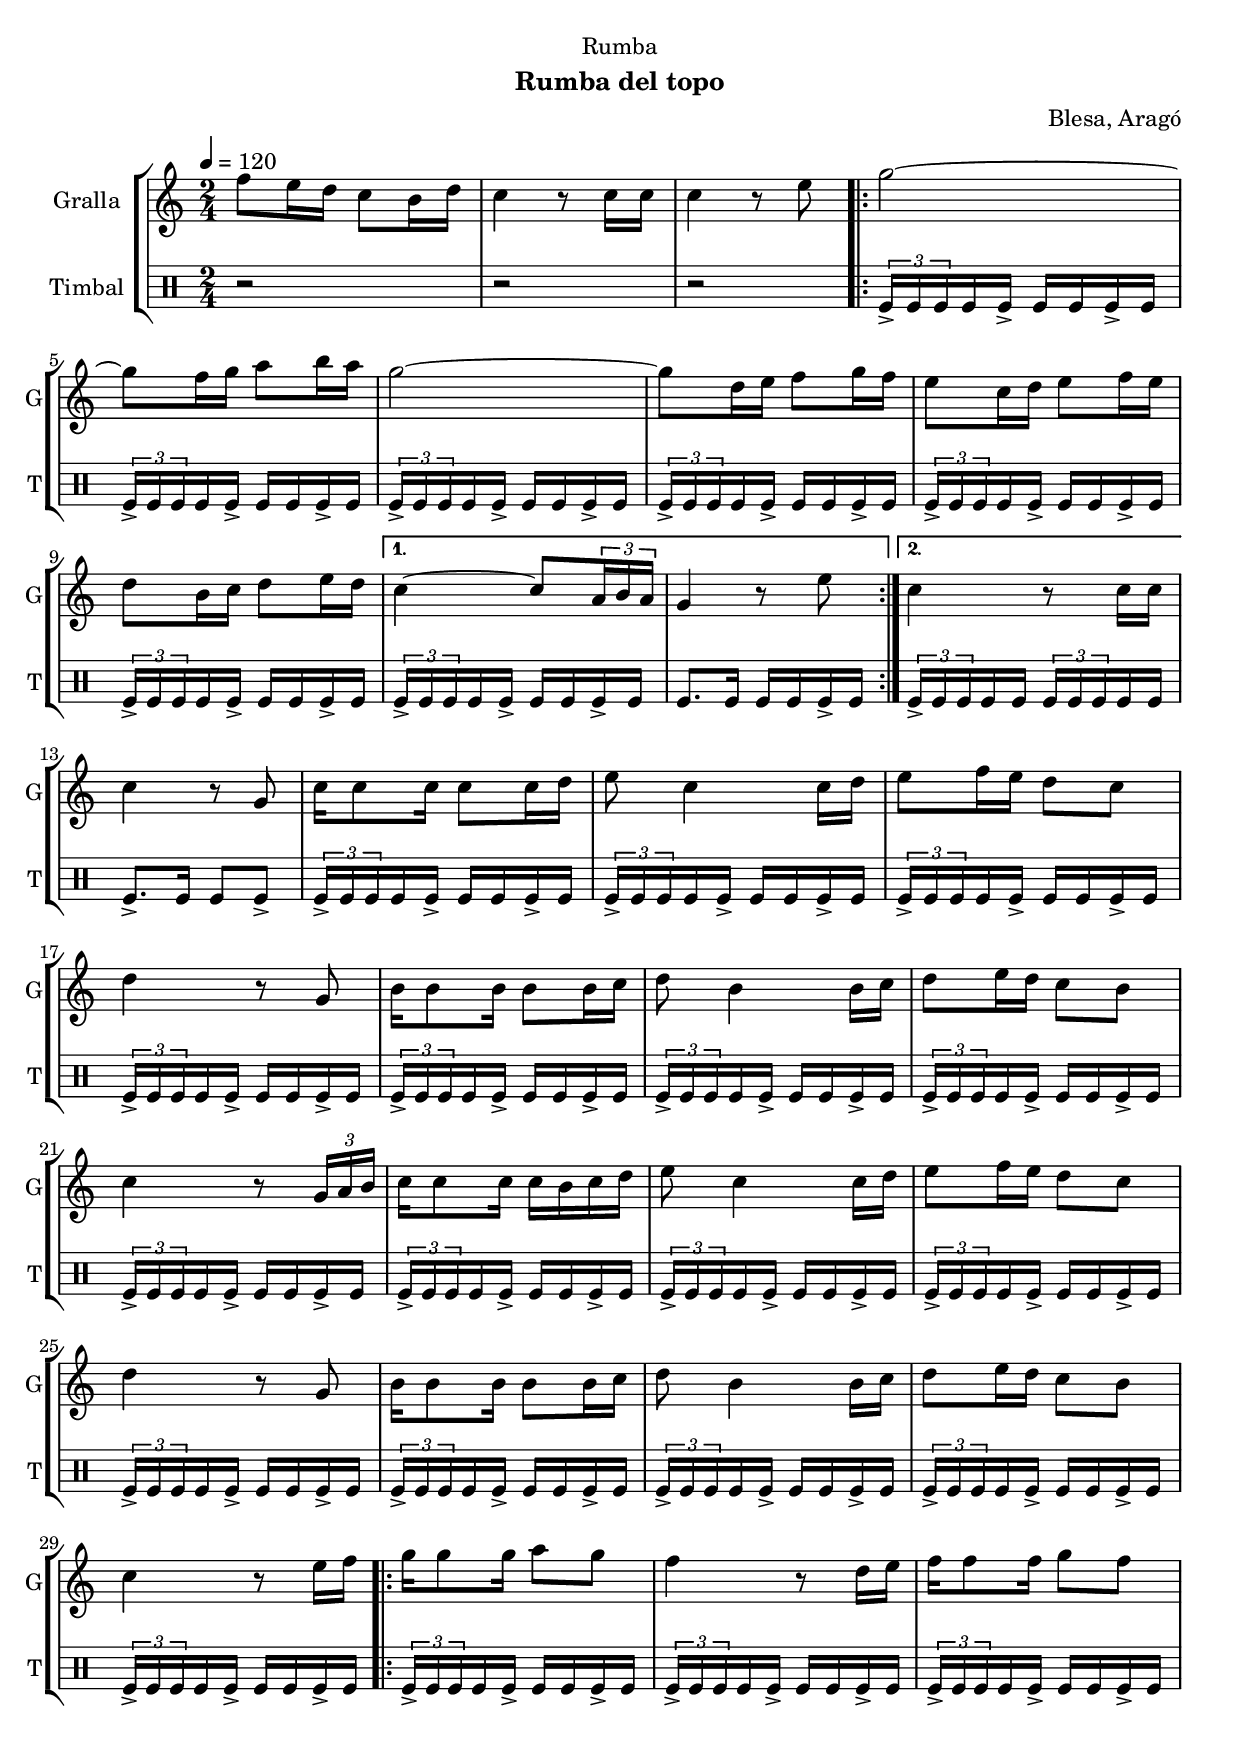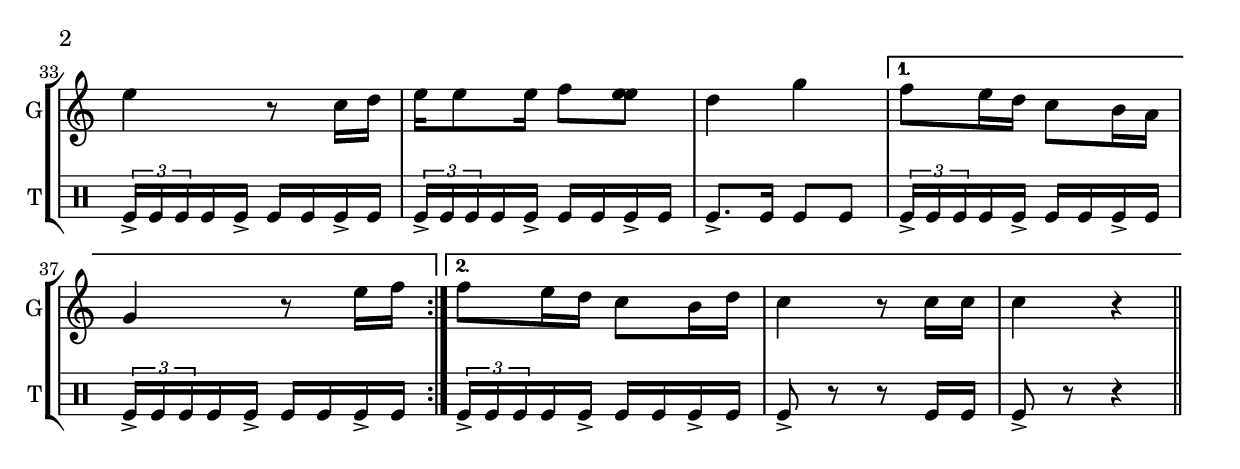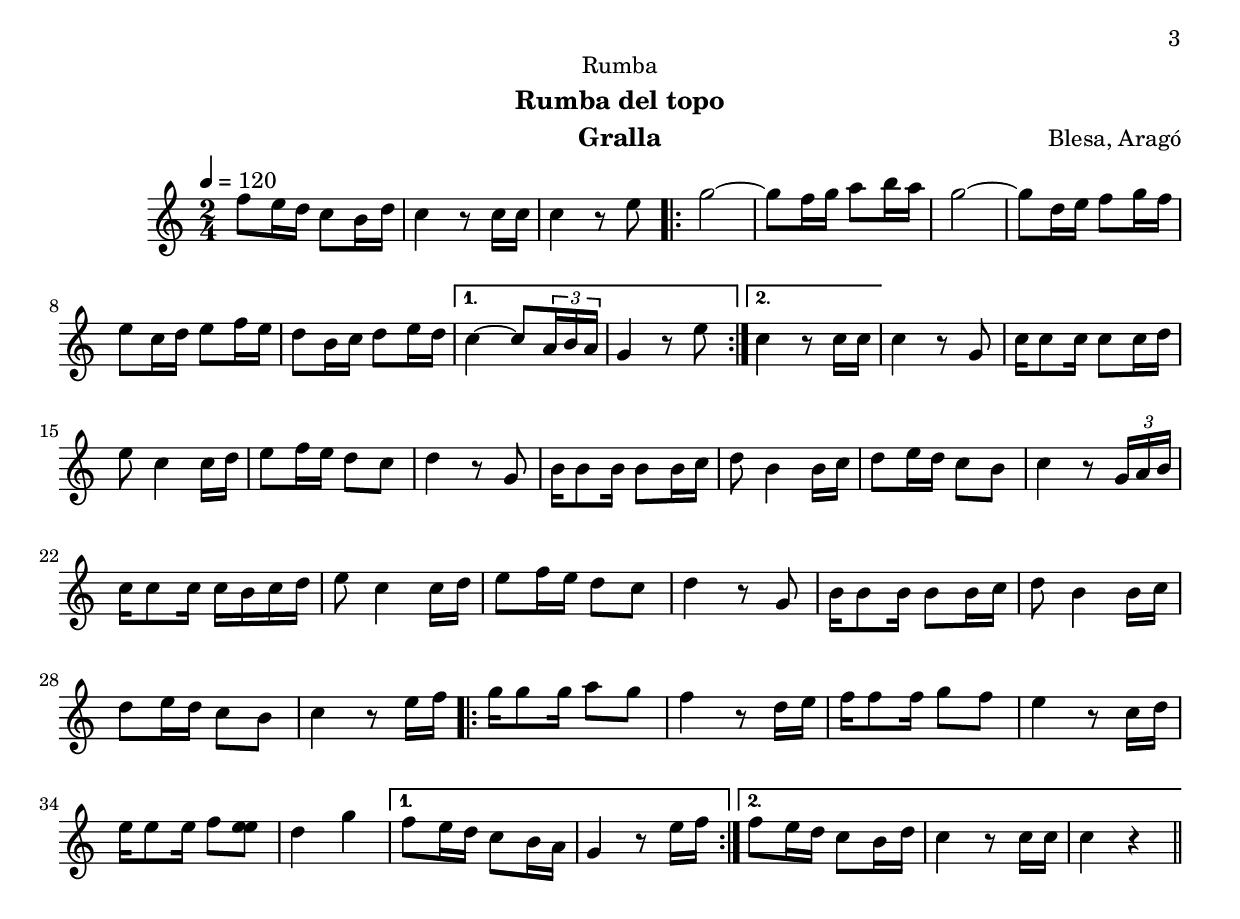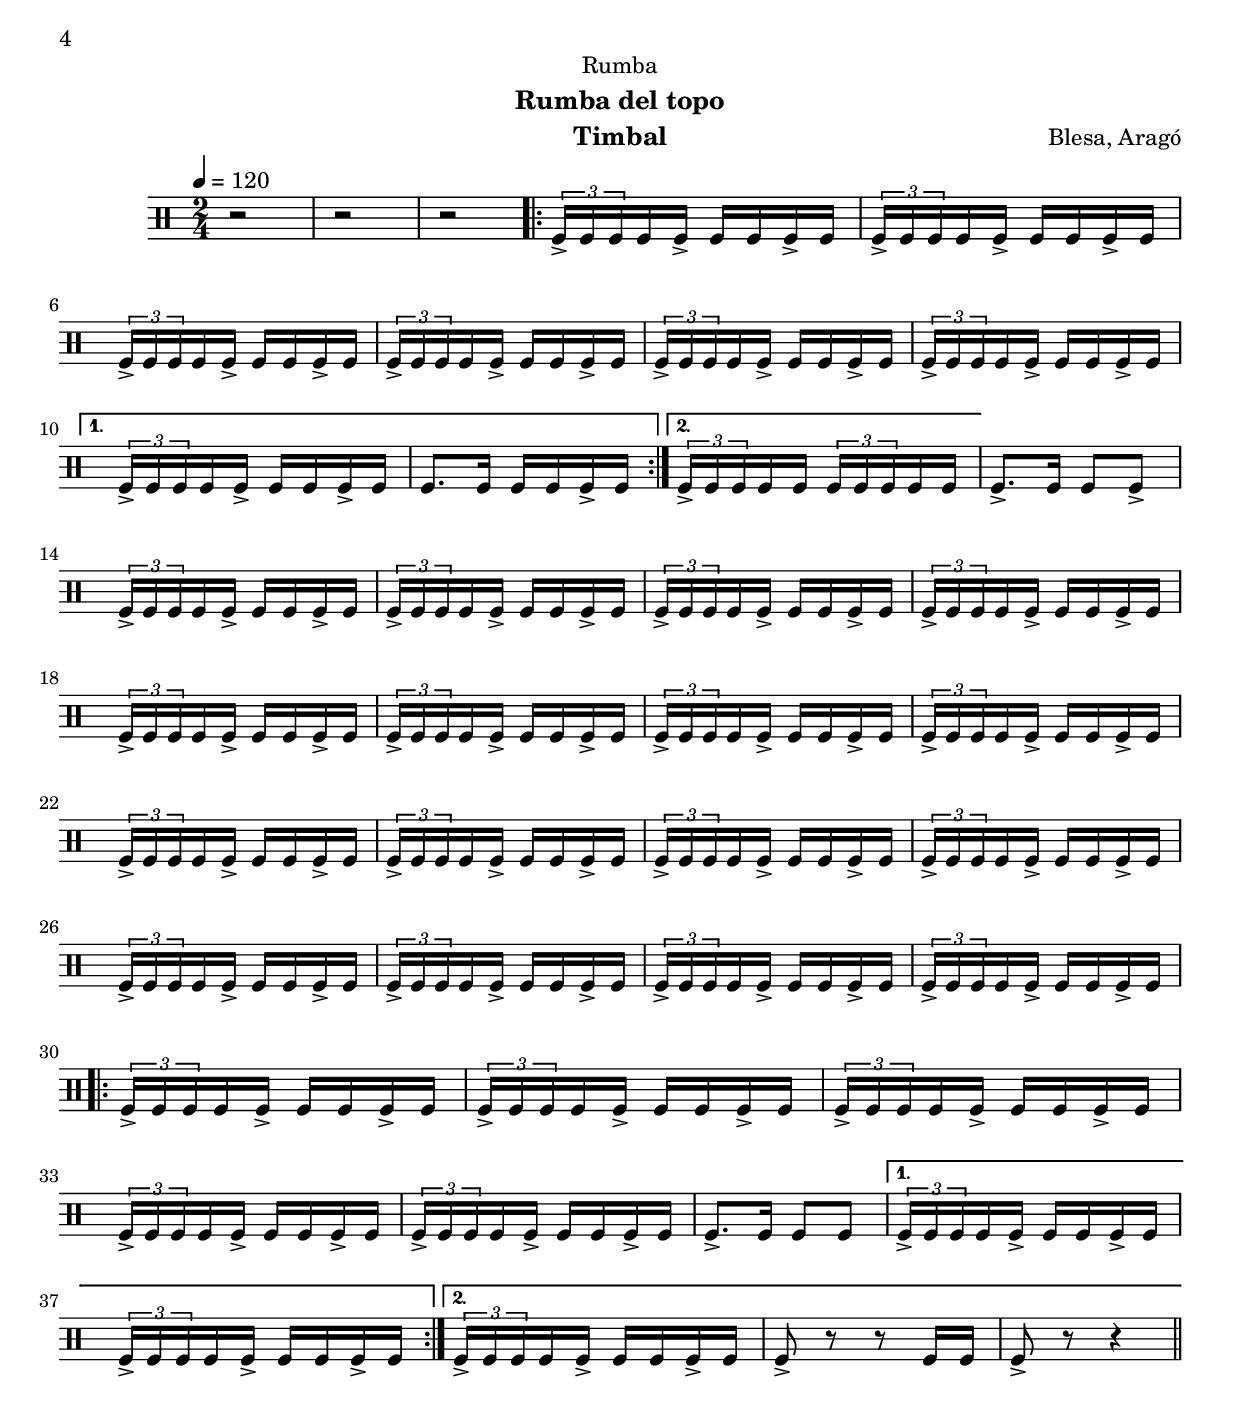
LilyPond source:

\version "2.22.1"

\header {
  dedication="Rumba"
  title=""
  subtitle="Rumba del topo"
  subsubtitle=""
  poet=""
  meter=""
  piece=""
  composer="Blesa, Aragó"
  arranger=""
  opus=""
  instrument=""
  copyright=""
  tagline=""
}

liniaroAa =
\relative f''
{
  \tempo 4=120
  \clef treble
  \key c \major
  \time 2/4
  f8 e16 d c8 b16 d  |
  c4 r8 c16 c  |
  c4 r8 e  |
  \repeat volta 2 { g2 ~  |
  %05
  g8 f16 g a8 b16 a  |
  g2 ~  |
  g8 d16 e f8 g16 f  |
  e8 c16 d e8 f16 e  |
  d8 b16 c d8 e16 d }
  %10
  \alternative { { c4 ~ c8 \times 2/3 { a16 b a }  |
  g4 r8 e' }
  { c4 r8 c16 c } }
  c4 r8 g  |
  c16 c8 c16 c8 c16 d  |
  %15
  e8 c4 c16 d  |
  e8 f16 e d8 c  |
  d4 r8 g,  |
  b16 b8 b16 b8 b16 c  |
  d8 b4 b16 c  |
  %20
  d8 e16 d c8 b  |
  c4 r8 \times 2/3 { g16 a b }  |
  c16 c8 c16 c b c d  |
  e8 c4 c16 d  |
  e8 f16 e d8 c  |
  %25
  d4 r8 g,  |
  b16 b8 b16 b8 b16 c  |
  d8 b4 b16 c  |
  d8 e16 d c8 b  |
  c4 r8 e16 f  |
  %30
  \repeat volta 2 { g16 g8 g16 a8 g  |
  f4 r8 d16 e  |
  f16 f8 f16 g8 f  |
  e4 r8 c16 d  |
  e16 e8 e16 f8 <e e>  |
  %35
  d4 g }
  \alternative { { f8 e16 d c8 b16 a  |
  g4 r8 e'16 f }
  { f8 e16 d c8 b16 d  |
  c4 r8 c16 c  |
  %40
  c4 r } } \bar "||"
}

liniaroAb =
\drummode
{
  \tempo 4=120
  \time 2/4
  r2  |
  r2  |
  r2  |
  \repeat volta 2 { \times 2/3 { tomfl16-> tomfl tomfl } tomfl tomfl-> tomfl tomfl tomfl-> tomfl  |
  %05
  \times 2/3 { tomfl16-> tomfl tomfl } tomfl tomfl-> tomfl tomfl tomfl-> tomfl  |
  \times 2/3 { tomfl16-> tomfl tomfl } tomfl tomfl-> tomfl tomfl tomfl-> tomfl  |
  \times 2/3 { tomfl16-> tomfl tomfl } tomfl tomfl-> tomfl tomfl tomfl-> tomfl  |
  \times 2/3 { tomfl16-> tomfl tomfl } tomfl tomfl-> tomfl tomfl tomfl-> tomfl  |
  \times 2/3 { tomfl16-> tomfl tomfl } tomfl tomfl-> tomfl tomfl tomfl-> tomfl }
  %10
  \alternative { { \times 2/3 { tomfl16-> tomfl tomfl } tomfl tomfl-> tomfl tomfl tomfl-> tomfl  |
  tomfl8. tomfl16 tomfl tomfl tomfl-> tomfl }
  { \times 2/3 { tomfl16-> tomfl tomfl } tomfl tomfl \times 2/3 { tomfl tomfl tomfl } tomfl tomfl } }
  tomfl8.-> tomfl16 tomfl8 tomfl->  |
  \times 2/3 { tomfl16-> tomfl tomfl } tomfl tomfl-> tomfl tomfl tomfl-> tomfl  |
  %15
  \times 2/3 { tomfl16-> tomfl tomfl } tomfl tomfl-> tomfl tomfl tomfl-> tomfl  |
  \times 2/3 { tomfl16-> tomfl tomfl } tomfl tomfl-> tomfl tomfl tomfl-> tomfl  |
  \times 2/3 { tomfl16-> tomfl tomfl } tomfl tomfl-> tomfl tomfl tomfl-> tomfl  |
  \times 2/3 { tomfl16-> tomfl tomfl } tomfl tomfl-> tomfl tomfl tomfl-> tomfl  |
  \times 2/3 { tomfl16-> tomfl tomfl } tomfl tomfl-> tomfl tomfl tomfl-> tomfl  |
  %20
  \times 2/3 { tomfl16-> tomfl tomfl } tomfl tomfl-> tomfl tomfl tomfl-> tomfl  |
  \times 2/3 { tomfl16-> tomfl tomfl } tomfl tomfl-> tomfl tomfl tomfl-> tomfl  |
  \times 2/3 { tomfl16-> tomfl tomfl } tomfl tomfl-> tomfl tomfl tomfl-> tomfl  |
  \times 2/3 { tomfl16-> tomfl tomfl } tomfl tomfl-> tomfl tomfl tomfl-> tomfl  |
  \times 2/3 { tomfl16-> tomfl tomfl } tomfl tomfl-> tomfl tomfl tomfl-> tomfl  |
  %25
  \times 2/3 { tomfl16-> tomfl tomfl } tomfl tomfl-> tomfl tomfl tomfl-> tomfl  |
  \times 2/3 { tomfl16-> tomfl tomfl } tomfl tomfl-> tomfl tomfl tomfl-> tomfl  |
  \times 2/3 { tomfl16-> tomfl tomfl } tomfl tomfl-> tomfl tomfl tomfl-> tomfl  |
  \times 2/3 { tomfl16-> tomfl tomfl } tomfl tomfl-> tomfl tomfl tomfl-> tomfl  |
  \times 2/3 { tomfl16-> tomfl tomfl } tomfl tomfl-> tomfl tomfl tomfl-> tomfl  |
  %30
  \repeat volta 2 { \times 2/3 { tomfl16-> tomfl tomfl } tomfl tomfl-> tomfl tomfl tomfl-> tomfl  |
  \times 2/3 { tomfl16-> tomfl tomfl } tomfl tomfl-> tomfl tomfl tomfl-> tomfl  |
  \times 2/3 { tomfl16-> tomfl tomfl } tomfl tomfl-> tomfl tomfl tomfl-> tomfl  |
  \times 2/3 { tomfl16-> tomfl tomfl } tomfl tomfl-> tomfl tomfl tomfl-> tomfl  |
  \times 2/3 { tomfl16-> tomfl tomfl } tomfl tomfl-> tomfl tomfl tomfl-> tomfl  |
  %35
  tomfl8.-> tomfl16 tomfl8 tomfl }
  \alternative { { \times 2/3 { tomfl16-> tomfl tomfl } tomfl tomfl-> tomfl tomfl tomfl-> tomfl  |
  \times 2/3 { tomfl16-> tomfl tomfl } tomfl tomfl-> tomfl tomfl tomfl-> tomfl }
  { \times 2/3 { tomfl16-> tomfl tomfl } tomfl tomfl-> tomfl tomfl tomfl-> tomfl  |
  tomfl8-> r r tomfl16 tomfl  |
  %40
  tomfl8-> r r4 } } \bar "||" % kompletite
}

\bookpart {
  \score {
    \new StaffGroup {
      \override Score.RehearsalMark #'self-alignment-X = #LEFT
      <<
        \new Staff \with {instrumentName = #"Gralla" shortInstrumentName = #"G"} \liniaroAa
        \new DrumStaff \with {instrumentName = #"Timbal" shortInstrumentName = #"T"} \liniaroAb
      >>
    }
    \layout {}
  }
  \score { \unfoldRepeats
    \new StaffGroup {
      \override Score.RehearsalMark #'self-alignment-X = #LEFT
      <<
        \new Staff \with {instrumentName = #"Gralla" shortInstrumentName = #"G"} \liniaroAa
        \new DrumStaff \with {instrumentName = #"Timbal" shortInstrumentName = #"T"} \liniaroAb
      >>
    }
    \midi {
      \set Staff.midiInstrument = "oboe"
      \set DrumStaff.midiInstrument = "drums"
    }
  }
}

\bookpart {
  \header {instrument="Gralla"}
  \score {
    \new StaffGroup {
      \override Score.RehearsalMark #'self-alignment-X = #LEFT
      <<
        \new Staff \liniaroAa
      >>
    }
    \layout {}
  }
  \score { \unfoldRepeats
    \new StaffGroup {
      \override Score.RehearsalMark #'self-alignment-X = #LEFT
      <<
        \new Staff \liniaroAa
      >>
    }
    \midi {
      \set Staff.midiInstrument = "oboe"
      \set DrumStaff.midiInstrument = "drums"
    }
  }
}

\bookpart {
  \header {instrument="Timbal"}
  \score {
    \new StaffGroup {
      \override Score.RehearsalMark #'self-alignment-X = #LEFT
      <<
        \new DrumStaff \liniaroAb
      >>
    }
    \layout {}
  }
  \score { \unfoldRepeats
    \new StaffGroup {
      \override Score.RehearsalMark #'self-alignment-X = #LEFT
      <<
        \new DrumStaff \liniaroAb
      >>
    }
    \midi {
      \set Staff.midiInstrument = "oboe"
      \set DrumStaff.midiInstrument = "drums"
    }
  }
}

